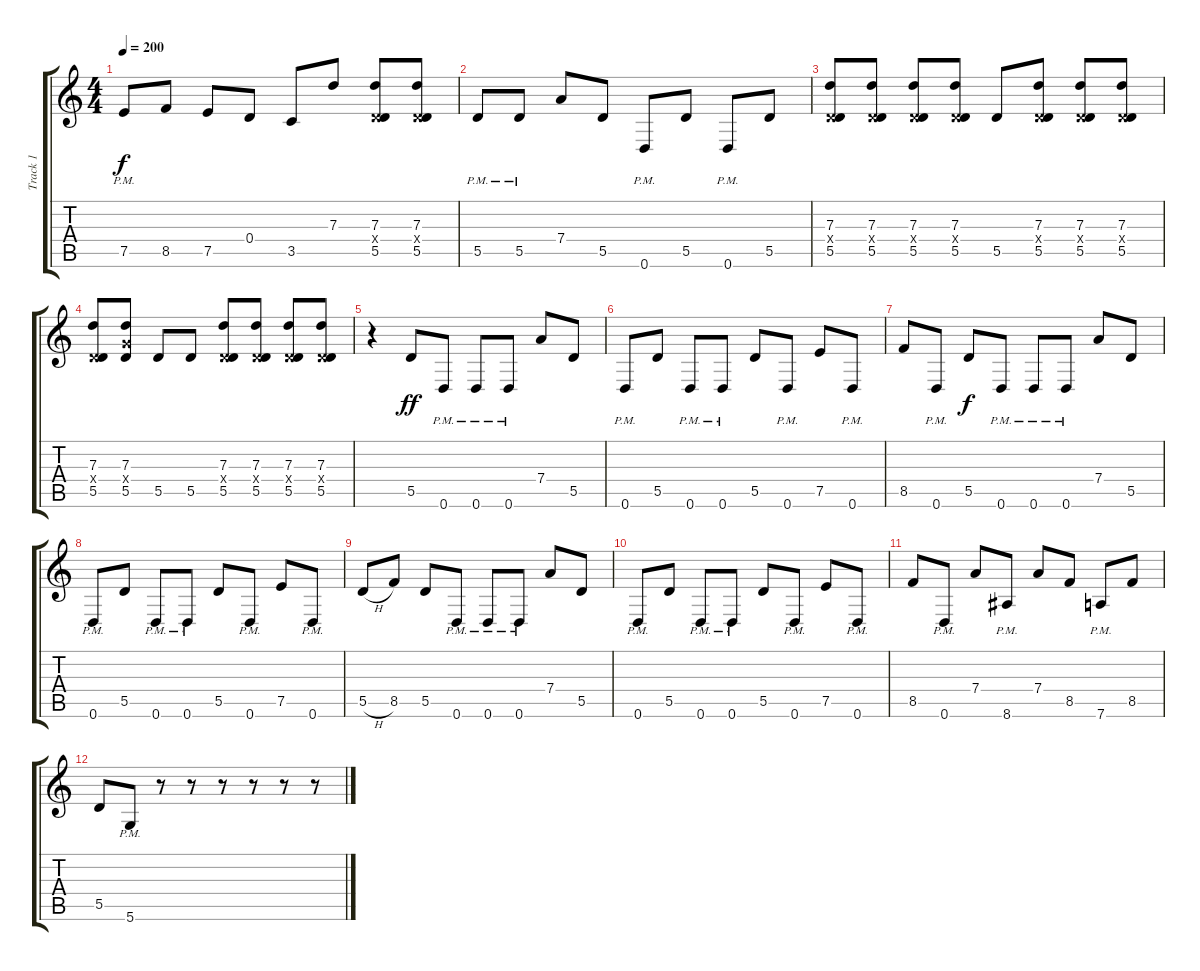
\track ("Track 1" "Track 1") {instrument distortionguitar}
\staff {score tabs}
\tuning (E4 B3 G3 D3 A2 D2) {hide}
\ts (4 4)
\tempo 200
\clef g2
\ks c
7.5{pm}.8{dy f} 8.5.8 7.5.8 0.4.8 3.5.8 7.3.8 (7.3 0.4{x} 5.5).8 (7.3 0.4{x} 5.5).8 |
5.5{pm}.8 5.5{pm}.8 7.4.8 5.5.8 0.6{pm}.8 5.5.8 0.6{pm}.8 5.5.8 |
(7.3 0.4{x} 5.5).8 (7.3 0.4{x} 5.5).8 (7.3 0.4{x} 5.5).8 (7.3 0.4{x} 5.5).8 5.5.8 (7.3 0.4{x} 5.5).8 (7.3 0.4{x} 5.5).8 (7.3 0.4{x} 5.5).8 |
(7.3 0.4{x} 5.5).8 (7.3 5.4{x} 5.5).8 5.5.8 5.5.8 (7.3 0.4{x} 5.5).8 (7.3 0.4{x} 5.5).8 (7.3 0.4{x} 5.5).8 (7.3 0.4{x} 5.5).8 |
r.4 5.5.8{dy ff} 0.6{pm}.8 0.6{pm}.8 0.6{pm}.8 7.4.8 5.5.8 |
0.6{pm}.8 5.5.8 0.6{pm}.8 0.6{pm}.8 5.5.8 0.6{pm}.8 7.5.8 0.6{pm}.8 |
8.5.8 0.6{pm}.8 5.5.8{dy f} 0.6{pm}.8 0.6{pm}.8 0.6{pm}.8 7.4.8 5.5.8 |
0.6{pm}.8 5.5.8 0.6{pm}.8 0.6{pm}.8 5.5.8 0.6{pm}.8 7.5.8 0.6{pm}.8 |
5.5{h}.8 8.5.8 5.5.8 0.6{pm}.8 0.6{pm}.8 0.6{pm}.8 7.4.8 5.5.8 |
0.6{pm}.8 5.5.8 0.6{pm}.8 0.6{pm}.8 5.5.8 0.6{pm}.8 7.5.8 0.6{pm}.8 |
8.5.8 0.6{pm}.8 7.4.8 8.6{pm}.8 7.4.8 8.5.8 7.6{pm}.8 8.5.8 |
5.5.8 5.6{pm}.8 r.8 r.8 r.8 r.8 r.8 r.8
